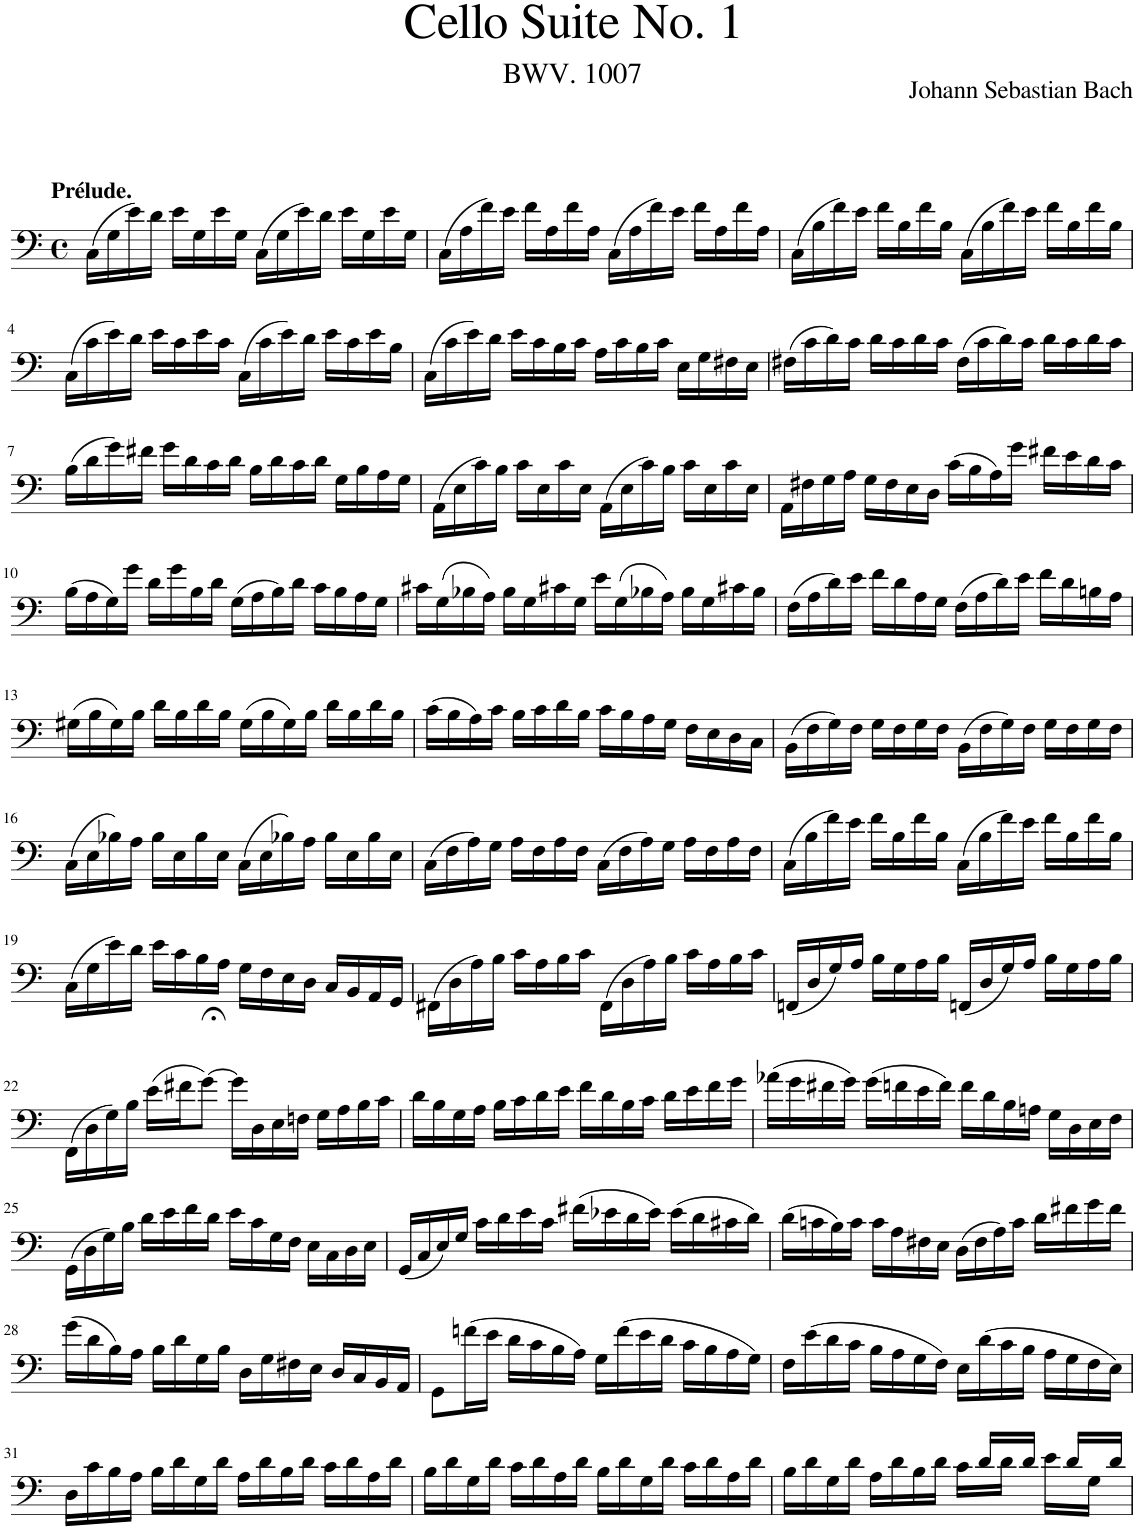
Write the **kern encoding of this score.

**kern
*part1
*staff1
*I"Violoncello
*I'Vc.
*clefF4
*k[]
*M4/4
*met(c)
=1
!LO:TX:a:B:t=Prélude.
(16C\LL
16G\
16e\)
16d\JJ
16e\LL
16G\
16e\
16G\JJ
(16C\LL
16G\
16e\)
16d\JJ
16e\LL
16G\
16e\
16G\JJ
=2
(16C\LL
16A\
16f\)
16e\JJ
16f\LL
16A\
16f\
16A\JJ
(16C\LL
16A\
16f\)
16e\JJ
16f\LL
16A\
16f\
16A\JJ
=3
(16C\LL
16B\
16f\)
16e\JJ
16f\LL
16B\
16f\
16B\JJ
(16C\LL
16B\
16f\)
16e\JJ
16f\LL
16B\
16f\
16B\JJ
!!LO:LB:g=z
=4
(16C\LL
16c\
16e\)
16d\JJ
16e\LL
16c\
16e\
16c\JJ
(16C\LL
16c\
16e\)
16d\JJ
16e\LL
16c\
16e\
16B\JJ
=5
(16C\LL
16c\
16e\)
16d\JJ
16e\LL
16c\
16B\
16c\JJ
16A\LL
16c\
16B\
16c\JJ
16E\LL
16G\
16F#X\
16E\JJ
=6
(16F#X\LL
16c\
16d\)
16c\JJ
16d\LL
16c\
16d\
16c\JJ
(16F#\LL
16c\
16d\)
16c\JJ
16d\LL
16c\
16d\
16c\JJ
!!LO:LB:g=z
=7
(16B\LL
16d\
16g\)
16f#X\JJ
16g\LL
16d\
16c\
16d\JJ
16B\LL
16d\
16c\
16d\JJ
16G\LL
16B\
16A\
16G\JJ
=8
(16AA\LL
16E\
16c\)
16B\JJ
16c\LL
16E\
16c\
16E\JJ
(16AA\LL
16E\
16c\)
16B\JJ
16c\LL
16E\
16c\
16E\JJ
=9
16AA\LL
16F#X\
16G\
16A\JJ
16G\LL
16F#\
16E\
16D\JJ
(16c\LL
16B\
16A\)
16g\JJ
16f#X\LL
16e\
16d\
16c\JJ
!!LO:LB:g=z
=10
(16B\LL
16A\
16G\)
16g\JJ
16d\LL
16g\
16B\
16d\JJ
(16G\LL
16A\
16B\)
16d\JJ
16c\LL
16B\
16A\
16G\JJ
=11
16c#X\LL
(16G\
16B-X\
16A\JJ)
16B-\LL
16G\
16c#X\
16G\JJ
16e\LL
(16G\
16B-X\
16A\JJ)
16B-\LL
16G\
16c#X\
16B-\JJ
=12
(16F\LL
16A\
16d\)
16e\JJ
16f\LL
16d\
16A\
16G\JJ
(16F\LL
16A\
16d\)
16e\JJ
16f\LL
16d\
16Bn\
16A\JJ
!!LO:LB:g=z
=13
(16G#X\LL
16B\
16G#\)
16B\JJ
16d\LL
16B\
16d\
16B\JJ
(16G#\LL
16B\
16G#\)
16B\JJ
16d\LL
16B\
16d\
16B\JJ
=14
(16c\LL
16B\
16A\)
16c\JJ
16B\LL
16c\
16d\
16B\JJ
16c\LL
16B\
16A\
16G\JJ
16F\LL
16E\
16D\
16C\JJ
=15
(16BB\LL
16F\
16G\)
16F\JJ
16G\LL
16F\
16G\
16F\JJ
(16BB\LL
16F\
16G\)
16F\JJ
16G\LL
16F\
16G\
16F\JJ
!!LO:LB:g=z
=16
(16C\LL
16E\
16B-X\)
16A\JJ
16B-\LL
16E\
16B-\
16E\JJ
(16C\LL
16E\
16B-X\)
16A\JJ
16B-\LL
16E\
16B-\
16E\JJ
=17
(16C\LL
16F\
16A\)
16G\JJ
16A\LL
16F\
16A\
16F\JJ
(16C\LL
16F\
16A\)
16G\JJ
16A\LL
16F\
16A\
16F\JJ
=18
(16C\LL
16B\
16f\)
16e\JJ
16f\LL
16B\
16f\
16B\JJ
(16C\LL
16B\
16f\)
16e\JJ
16f\LL
16B\
16f\
16B\JJ
!!LO:LB:g=z
=19
(16C\LL
16G\
16e\)
16d\JJ
16e\LL
16c\
16B\
16A\JJ
16G\LL
16F\
16E\
16D\JJ
16C/LL
16BB/
16AA/
16GG/JJ
=20
(16FF#X\LL
16D\
16A\)
16B\JJ
16c\LL
16A\
16B\
16c\JJ
(16FF#\LL
16D\
16A\)
16B\JJ
16c\LL
16A\
16B\
16c\JJ
=21
(16FFn/LL
16D/
16G/)
16A/JJ
16B\LL
16G\
16A\
16B\JJ
(16FFn/LL
16D/
16G/)
16A/JJ
16B\LL
16G\
16A\
16B\JJ
!!LO:LB:g=z
=22
(16FF\LL
16D\
16G\)
16B\JJ
(16e\LL
16f#X\J
[8g;<\J)
16g\LL]
16D\
16E\
16Fn\JJ
16G\LL
16A\
16B\
16c\JJ
=23
16d\LL
16B\
16G\
16A\JJ
16B\LL
16c\
16d\
16e\JJ
16f\LL
16d\
16B\
16c\JJ
16d\LL
16e\
16f\
16g\JJ
=24
(16a-X\LL
16g\
16f#X\
16g\JJ)
(16g\LL
16fn\
16e\
16f\JJ)
16f\LL
16d\
16B\
16An\JJ
16G\LL
16D\
16E\
16F\JJ
!!LO:LB:g=z
=25
(16GG\LL
16D\
16G\)
16B\JJ
16d\LL
16e\
16f\
16d\JJ
16e\LL
16c\
16G\
16F\JJ
16E\LL
16C\
16D\
16E\JJ
=26
(16GG/LL
16C/
16E/)
16G/JJ
16c\LL
16d\
16e\
16c\JJ
(16f#X\LL
16e-X\
16d\
16e-\JJ)
(16e-\LL
16d\
16c#X\
16d\JJ)
=27
(16d\LL
16cn\
16B\)
16c\JJ
16c\LL
16A\
16F#X\
16E\JJ
(16D\LL
16F#\
16A\)
16c\JJ
16d\LL
16f#X\
16g\
16f#\JJ
!!LO:LB:g=z
=28
(16g\LL
16d\
16B\)
16A\JJ
16B\LL
16d\
16G\
16B\JJ
16D\LL
16G\
16F#X\
16E\JJ
16D/LL
16C/
16BB/
16AA/JJ
=29
8GG\L
(16fn\L
16e\JJ
16d\LL
16c\
16B\
16A\JJ)
16G\LL
(16f\
16e\
16d\JJ
16c\LL
16B\
16A\
16G\JJ)
=30
16F\LL
(16e\
16d\
16c\JJ
16B\LL
16A\
16G\
16F\JJ)
16E\LL
(16d\
16c\
16B\JJ
16A\LL
16G\
16F\
16E\JJ)
!!LO:LB:g=z
=31
16D\LL
16c\
16B\
16A\JJ
16B\LL
16d\
16G\
16d\JJ
16A\LL
16d\
16B\
16d\JJ
16c\LL
16d\
16A\
16d\JJ
=32
16B\LL
16d\
16G\
16d\JJ
16c\LL
16d\
16A\
16d\JJ
16B\LL
16d\
16G\
16d\JJ
16c\LL
16d\
16A\
16d\JJ
=33
*^
16B\LL	2ryy
16d\	.
16G\	.
16d\JJ	.
16A\LL	.
16d\	.
16B\	.
16d\JJ	.
16ryy	16c\LL
16d/LL	16ryy
16ryy	16d\JJ
16d/JJ	16ryy
16ryy	16e\LL
16d/LL	16ryy
16ryy	16G\JJ
16d/JJ	16ryy
*v	*v
=
*-
